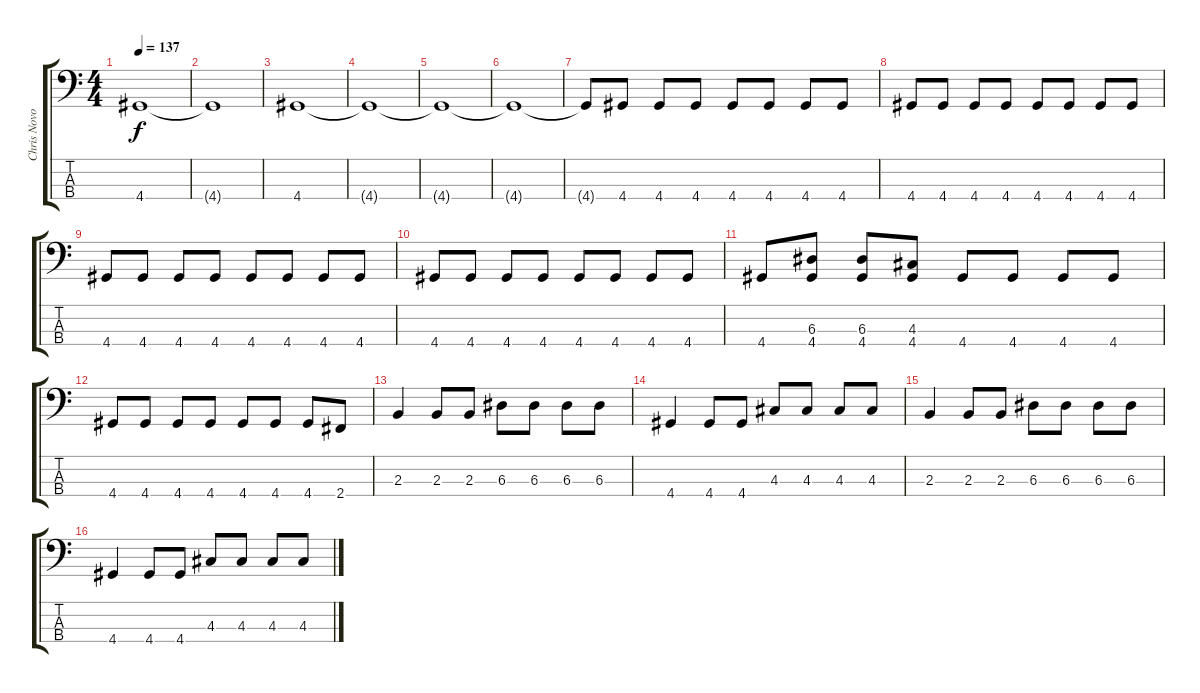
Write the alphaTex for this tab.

\track ("Chris Novoselic" "Chris Novo") {instrument electricbasspick}
\staff {score tabs}
\tuning (G2 D2 A1 E1) {hide}
\ts (4 4)
\tempo 137
\clef f4
\ks c
4.4.1{dy f} |
4.4{t}.1 |
4.4.1 |
4.4{t}.1 |
4.4{t}.1 |
4.4{t}.1 |
4.4{t}.8 4.4.8 4.4.8 4.4.8 4.4.8 4.4.8 4.4.8 4.4.8 |
4.4.8 4.4.8 4.4.8 4.4.8 4.4.8 4.4.8 4.4.8 4.4.8 |
4.4.8 4.4.8 4.4.8 4.4.8 4.4.8 4.4.8 4.4.8 4.4.8 |
4.4.8 4.4.8 4.4.8 4.4.8 4.4.8 4.4.8 4.4.8 4.4.8 |
4.4.8 (6.3 4.4).8 (6.3 4.4).8 (4.3 4.4).8 4.4.8 4.4.8 4.4.8 4.4.8 |
4.4.8 4.4.8 4.4.8 4.4.8 4.4.8 4.4.8 4.4.8 2.4.8 |
2.3.4 2.3.8 2.3.8 6.3.8 6.3.8 6.3.8 6.3.8 |
4.4.4 4.4.8 4.4.8 4.3.8 4.3.8 4.3.8 4.3.8 |
2.3.4 2.3.8 2.3.8 6.3.8 6.3.8 6.3.8 6.3.8 |
4.4.4 4.4.8 4.4.8 4.3.8 4.3.8 4.3.8 4.3.8
